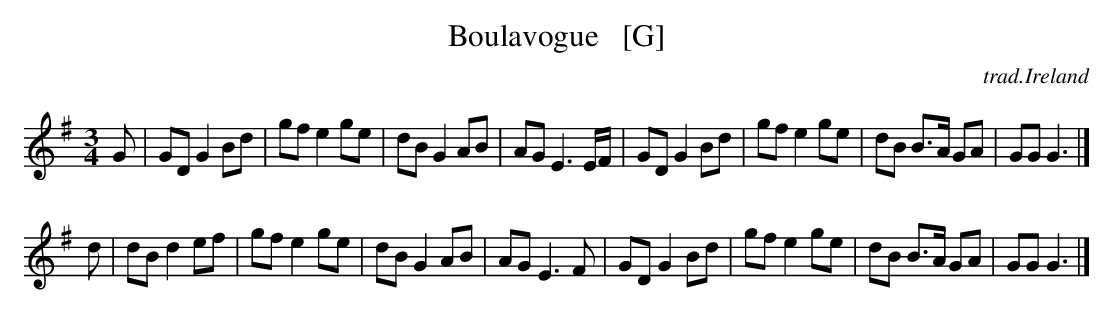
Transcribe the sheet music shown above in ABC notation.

X:1
T: Boulavogue   [G]
O: trad.Ireland
M: 3/4
L: 1/8
K: G
G |\
GD G2 Bd | gf e2 ge | dB G2 AB | AG E3 E/F/ |\
GD G2 Bd | gf e2 ge | dB B>A GA | GG G3 |]
d |\
dB d2 ef | gf e2 ge | dB G2 AB | AG E3 F |\
GD G2 Bd | gf e2 ge | dB B>A GA | GG G3  |]
